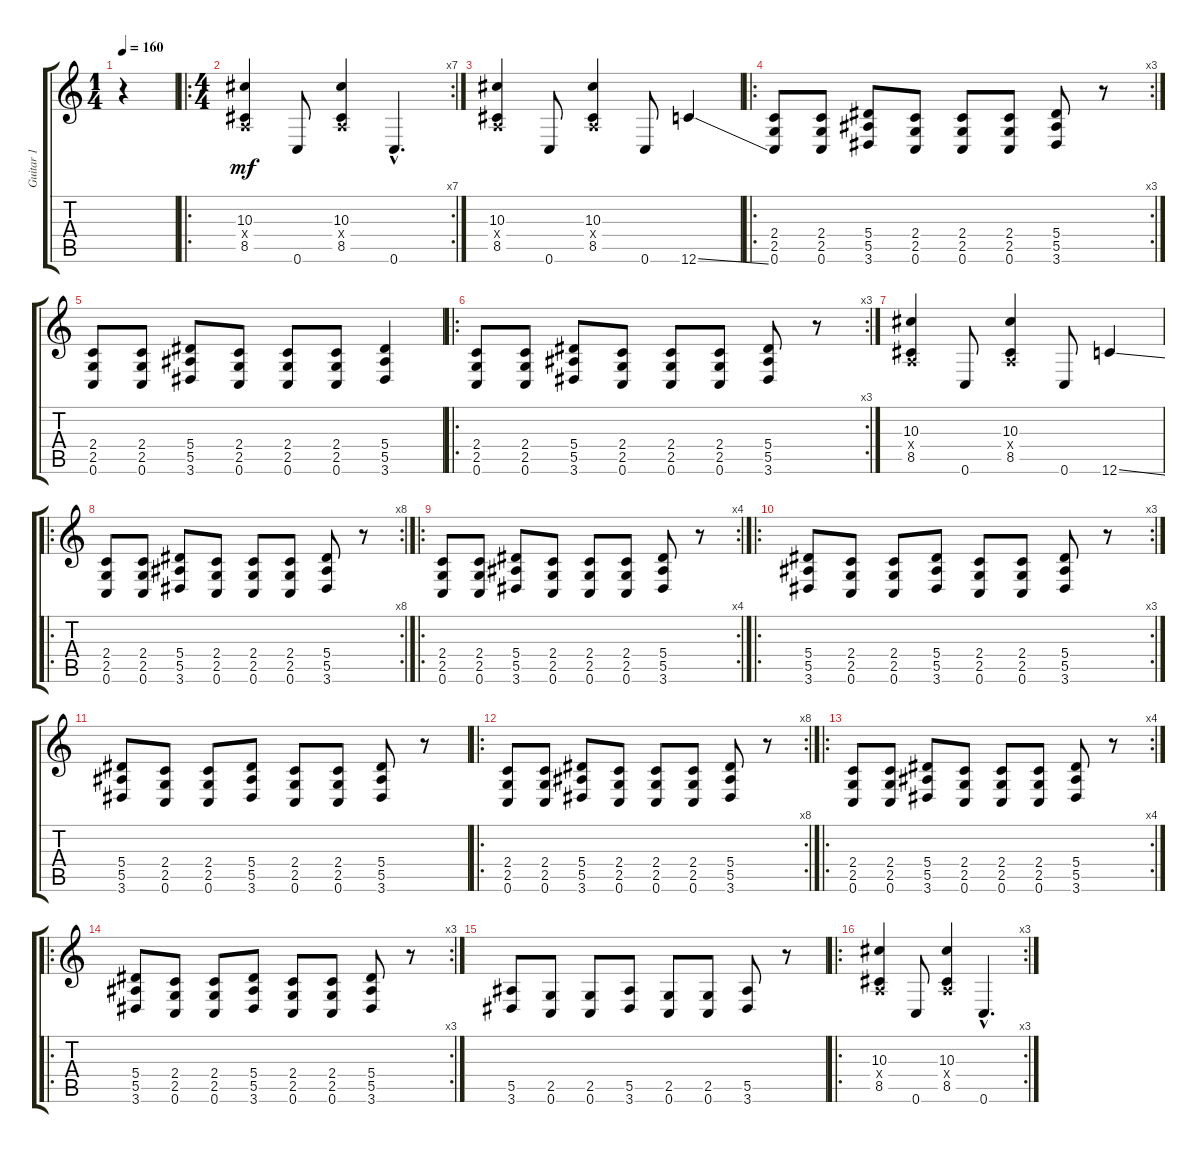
\track ("Guitar 1" "Guitar 1") {instrument overdrivenguitar}
\staff {score tabs}
\tuning (C4 G3 Eb3 Bb2 F2 C2) {hide}
\ts (1 4)
\tempo 160
\clef g2
\ks c
r.4{dy mf instrument overdrivenguitar} |
\ro
\rc 7
\ts (4 4)
(10.3 -1.4{x} 8.5).4{volume 11} 0.6.8 (10.3 -1.4{x} 8.5).4 0.6{hac}.4{d} |
(10.3 -1.4{x} 8.5).4 0.6.8 (10.3 -1.4{x} 8.5).4 0.6.8 12.6{ss}.4 |
\ro
\rc 3
(2.4 2.5 0.6).8{volume 13} (2.4 2.5 0.6).8 (5.4 5.5 3.6).8 (2.4 2.5 0.6).8 (2.4 2.5 0.6).8 (2.4 2.5 0.6).8 (5.4 5.5 3.6).8 r.8 |
(2.4 2.5 0.6).8 (2.4 2.5 0.6).8 (5.4 5.5 3.6).8 (2.4 2.5 0.6).8 (2.4 2.5 0.6).8 (2.4 2.5 0.6).8 (5.4 5.5 3.6).4 |
\ro
\rc 3
(2.4 2.5 0.6).8 (2.4 2.5 0.6).8 (5.4 5.5 3.6).8 (2.4 2.5 0.6).8 (2.4 2.5 0.6).8 (2.4 2.5 0.6).8 (5.4 5.5 3.6).8 r.8 |
(10.3 -1.4{x} 8.5).4{volume 11} 0.6.8 (10.3 -1.4{x} 8.5).4 0.6.8 12.6{ss}.4 |
\ro
\rc 8
(2.4 2.5 0.6).8{volume 13} (2.4 2.5 0.6).8 (5.4 5.5 3.6).8 (2.4 2.5 0.6).8 (2.4 2.5 0.6).8 (2.4 2.5 0.6).8 (5.4 5.5 3.6).8 r.8 |
\ro
\rc 4
(2.4 2.5 0.6).8 (2.4 2.5 0.6).8 (5.4 5.5 3.6).8 (2.4 2.5 0.6).8 (2.4 2.5 0.6).8 (2.4 2.5 0.6).8 (5.4 5.5 3.6).8 r.8 |
\ro
\rc 3
(5.4 5.5 3.6).8 (2.4 2.5 0.6).8 (2.4 2.5 0.6).8 (5.4 5.5 3.6).8 (2.4 2.5 0.6).8 (2.4 2.5 0.6).8 (5.4 5.5 3.6).8 r.8 |
(5.4 5.5 3.6).8 (2.4 2.5 0.6).8 (2.4 2.5 0.6).8 (5.4 5.5 3.6).8 (2.4 2.5 0.6).8 (2.4 2.5 0.6).8 (5.4 5.5 3.6).8 r.8 |
\ro
\rc 8
(2.4 2.5 0.6).8 (2.4 2.5 0.6).8 (5.4 5.5 3.6).8 (2.4 2.5 0.6).8 (2.4 2.5 0.6).8 (2.4 2.5 0.6).8 (5.4 5.5 3.6).8 r.8 |
\ro
\rc 4
(2.4 2.5 0.6).8 (2.4 2.5 0.6).8 (5.4 5.5 3.6).8 (2.4 2.5 0.6).8 (2.4 2.5 0.6).8 (2.4 2.5 0.6).8 (5.4 5.5 3.6).8 r.8 |
\ro
\rc 3
(5.4 5.5 3.6).8 (2.4 2.5 0.6).8 (2.4 2.5 0.6).8 (5.4 5.5 3.6).8 (2.4 2.5 0.6).8 (2.4 2.5 0.6).8 (5.4 5.5 3.6).8 r.8 |
(5.5 3.6).8 (2.5 0.6).8 (2.5 0.6).8 (5.5 3.6).8 (2.5 0.6).8 (2.5 0.6).8 (5.5 3.6).8 r.8 |
\ro
\rc 3
(10.3 -1.4{x} 8.5).4{volume 11} 0.6.8 (10.3 -1.4{x} 8.5).4 0.6{hac}.4{d}
